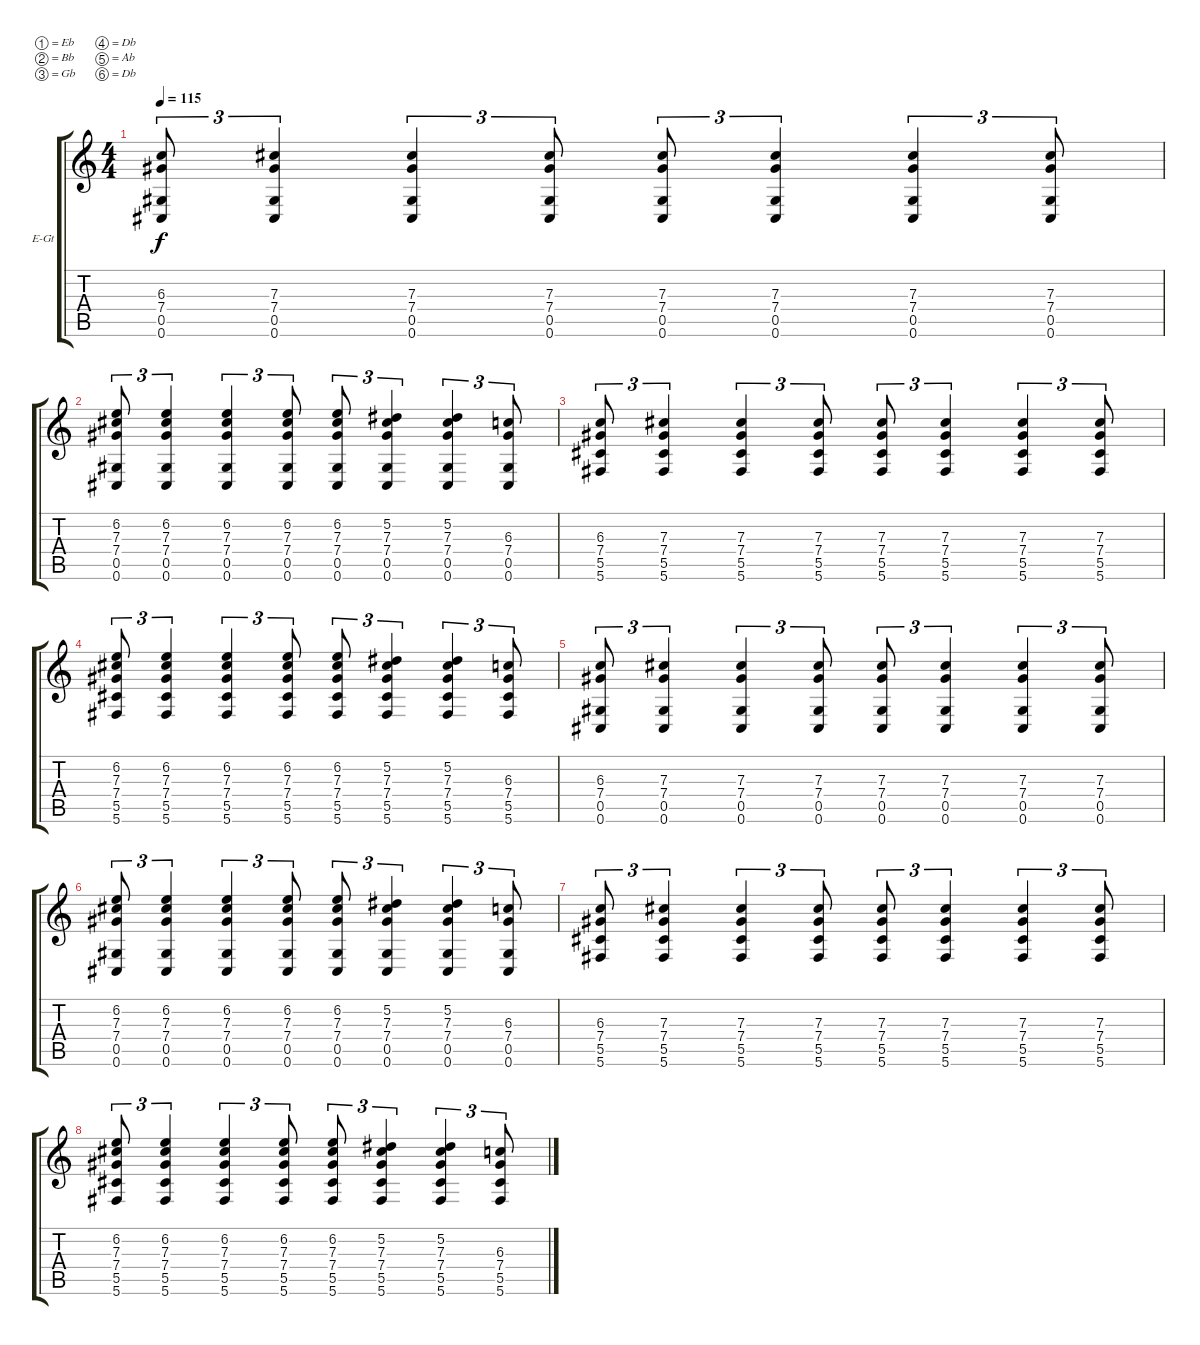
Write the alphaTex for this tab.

\bracketExtendMode groupsimilarinstruments
\firstSystemTrackNameOrientation horizontal
\otherSystemsTrackNameOrientation horizontal
\track ("Electric Guitar" "E-Gt") {instrument electricguitarclean}
\staff {score tabs}
\tuning (Eb4 Bb3 Gb3 Db3 Ab2 Db2)
\ts (4 4)
\tempo 115
\clef g2
\scale
0.39527
\ks c
(6.3 0.6 7.4 0.5).8{tu (3 2) dy f} (7.3 0.6 7.4 0.5).4{tu (3 2)} (0.6 7.4 7.3 0.5).4{tu (3 2)} (0.6 7.4 7.3 0.5).8{tu (3 2)} (0.6 7.3 7.4 0.5).8{tu (3 2)} (0.6 7.4 7.3 0.5).4{tu (3 2)} (0.6 7.3 7.4 0.5).4{tu (3 2)} (0.6 7.4 7.3 0.5).8{tu (3 2)} |
(0.6 0.5 7.4 7.3 6.2).8{tu (3 2)} (0.6 6.2 7.3 7.4 0.5).4{tu (3 2)} (0.6 6.2 7.4 7.3 0.5).4{tu (3 2)} (0.6 6.2 7.3 7.4 0.5).8{tu (3 2)} (0.6 6.2 7.4 7.3 0.5).8{tu (3 2)} (0.6 5.2 7.3 7.4 0.5).4{tu (3 2)} (0.6 5.2 7.4 7.3 0.5).4{tu (3 2)} (0.6 6.3 7.4 0.5).8{tu (3 2)} |
(6.3 5.6 7.4 5.5).8{tu (3 2)} (7.3 5.6 7.4 5.5).4{tu (3 2)} (5.6 7.4 7.3 5.5).4{tu (3 2)} (5.6 7.4 7.3 5.5).8{tu (3 2)} (5.6 7.3 7.4 5.5).8{tu (3 2)} (5.6 7.4 7.3 5.5).4{tu (3 2)} (5.6 7.3 7.4 5.5).4{tu (3 2)} (5.6 7.4 7.3 5.5).8{tu (3 2)} |
(5.6 5.5 7.4 7.3 6.2).8{tu (3 2)} (5.6 6.2 7.3 7.4 5.5).4{tu (3 2)} (5.6 6.2 7.4 7.3 5.5).4{tu (3 2)} (5.6 6.2 7.3 7.4 5.5).8{tu (3 2)} (5.6 6.2 7.4 7.3 5.5).8{tu (3 2)} (5.6 5.2 7.3 7.4 5.5).4{tu (3 2)} (5.6 5.2 7.4 7.3 5.5).4{tu (3 2)} (5.6 6.3 7.4 5.5).8{tu (3 2)} |
(6.3 0.6 7.4 0.5).8{tu (3 2)} (7.3 0.6 7.4 0.5).4{tu (3 2)} (0.6 7.4 7.3 0.5).4{tu (3 2)} (0.6 7.4 7.3 0.5).8{tu (3 2)} (0.6 7.3 7.4 0.5).8{tu (3 2)} (0.6 7.4 7.3 0.5).4{tu (3 2)} (0.6 7.3 7.4 0.5).4{tu (3 2)} (0.6 7.4 7.3 0.5).8{tu (3 2)} |
(0.6 0.5 7.4 7.3 6.2).8{tu (3 2)} (0.6 6.2 7.3 7.4 0.5).4{tu (3 2)} (0.6 6.2 7.4 7.3 0.5).4{tu (3 2)} (0.6 6.2 7.3 7.4 0.5).8{tu (3 2)} (0.6 6.2 7.4 7.3 0.5).8{tu (3 2)} (0.6 5.2 7.3 7.4 0.5).4{tu (3 2)} (0.6 5.2 7.4 7.3 0.5).4{tu (3 2)} (0.6 6.3 7.4 0.5).8{tu (3 2)} |
(6.3 5.6 7.4 5.5).8{tu (3 2)} (7.3 5.6 7.4 5.5).4{tu (3 2)} (5.6 7.4 7.3 5.5).4{tu (3 2)} (5.6 7.4 7.3 5.5).8{tu (3 2)} (5.6 7.3 7.4 5.5).8{tu (3 2)} (5.6 7.4 7.3 5.5).4{tu (3 2)} (5.6 7.3 7.4 5.5).4{tu (3 2)} (5.6 7.4 7.3 5.5).8{tu (3 2)} |
(5.6 5.5 7.4 7.3 6.2).8{tu (3 2)} (5.6 6.2 7.3 7.4 5.5).4{tu (3 2)} (5.6 6.2 7.4 7.3 5.5).4{tu (3 2)} (5.6 6.2 7.3 7.4 5.5).8{tu (3 2)} (5.6 6.2 7.4 7.3 5.5).8{tu (3 2)} (5.6 5.2 7.3 7.4 5.5).4{tu (3 2)} (5.6 5.2 7.4 7.3 5.5).4{tu (3 2)} (5.6 6.3 7.4 5.5).8{tu (3 2)}
